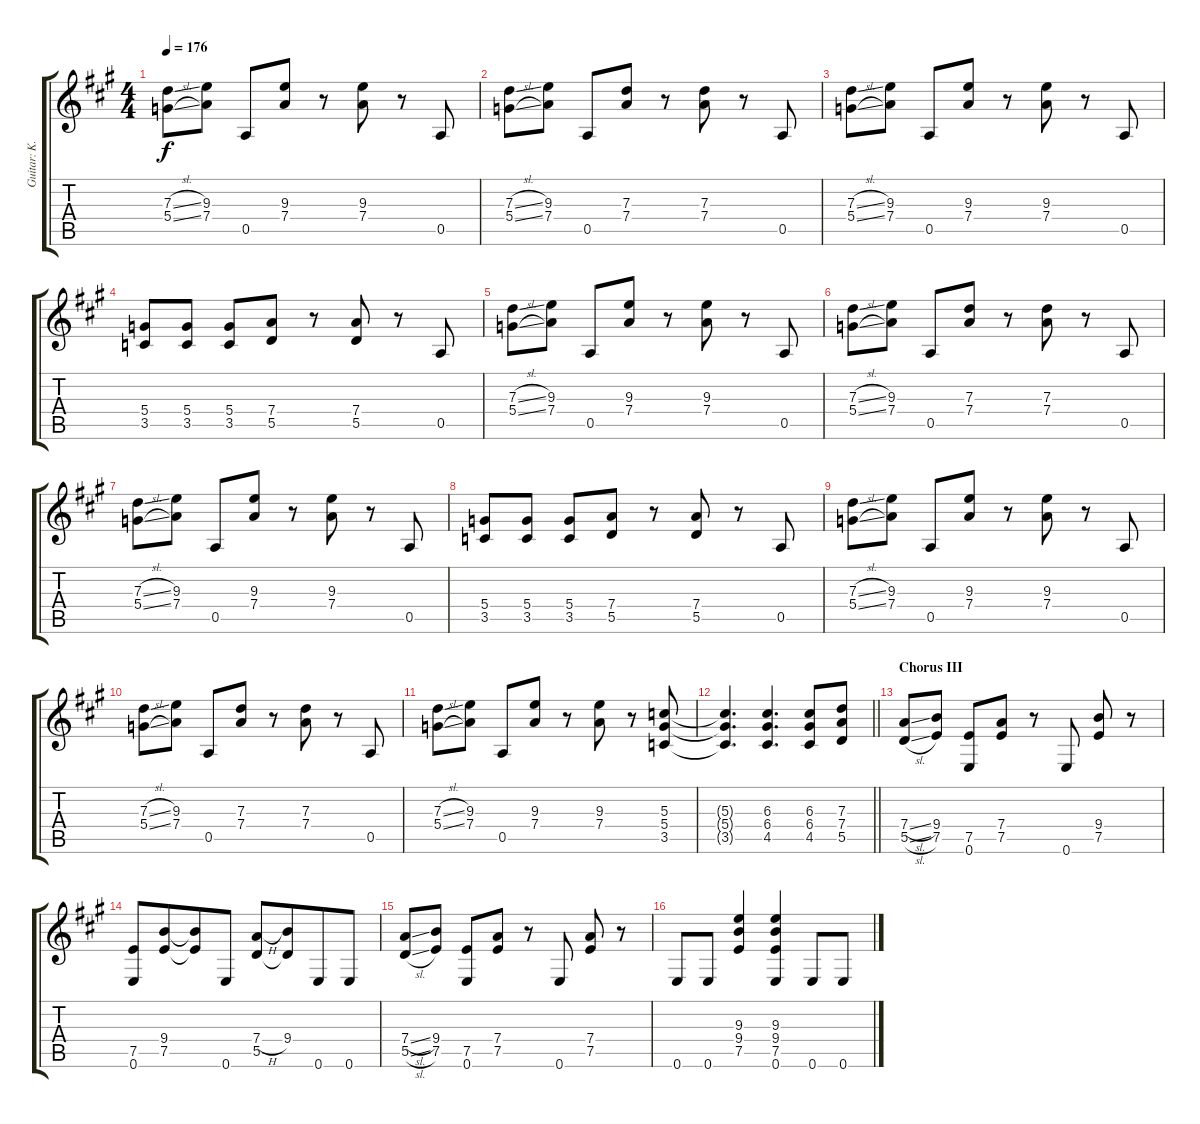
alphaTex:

\track ("Guitar: K.K." "Guitar: K.") {instrument overdrivenguitar}
\staff {score tabs}
\tuning (E4 B3 G3 D3 A2 E2) {hide}
\ts (4 4)
\tempo 176
\clef g2
\ks a
(7.3{sl} 5.4{sl}).8{dy f} (9.3 7.4).8 0.5.8 (9.3 7.4).8 r.8 (9.3 7.4).8 r.8 0.5.8 |
(7.3{sl} 5.4{sl}).8 (9.3 7.4).8 0.5.8 (7.3 7.4).8 r.8 (7.3 7.4).8 r.8 0.5.8 |
(7.3{sl} 5.4{sl}).8 (9.3 7.4).8 0.5.8 (9.3 7.4).8 r.8 (9.3 7.4).8 r.8 0.5.8 |
(5.4 3.5).8 (5.4 3.5).8 (5.4 3.5).8 (7.4 5.5).8 r.8 (7.4 5.5).8 r.8 0.5.8 |
(7.3{sl} 5.4{sl}).8 (9.3 7.4).8 0.5.8 (9.3 7.4).8 r.8 (9.3 7.4).8 r.8 0.5.8 |
(7.3{sl} 5.4{sl}).8 (9.3 7.4).8 0.5.8 (7.3 7.4).8 r.8 (7.3 7.4).8 r.8 0.5.8 |
(7.3{sl} 5.4{sl}).8 (9.3 7.4).8 0.5.8 (9.3 7.4).8 r.8 (9.3 7.4).8 r.8 0.5.8 |
(5.4 3.5).8 (5.4 3.5).8 (5.4 3.5).8 (7.4 5.5).8 r.8 (7.4 5.5).8 r.8 0.5.8 |
(7.3{sl} 5.4{sl}).8 (9.3 7.4).8 0.5.8 (9.3 7.4).8 r.8 (9.3 7.4).8 r.8 0.5.8 |
(7.3{sl} 5.4{sl}).8 (9.3 7.4).8 0.5.8 (7.3 7.4).8 r.8 (7.3 7.4).8 r.8 0.5.8 |
(7.3{sl} 5.4{sl}).8 (9.3 7.4).8 0.5.8 (9.3 7.4).8 r.8 (9.3 7.4).8 r.8 (5.3 5.4 3.5).8 |
\barLineRight lightlight
(5.3{t} 5.4{t} 3.5{t}).4{d} (6.3 6.4 4.5).4{d} (6.3 6.4 4.5).8 (7.3 7.4 5.5).8 |
\section ("" "Chorus III")
(7.4{sl} 5.5{sl}).8 (9.4 7.5).8 (7.5 0.6).8 (7.4 7.5).8 r.8 0.6.8 (9.4 7.5).8 r.8 |
(7.5 0.6).8 (9.4 7.5).8{beam merge} (9.4{t} 7.5{t}).8 0.6.8{beam split} (7.4{h} 5.5).8{beam merge} (9.4 5.5{t}).8{beam merge} 0.6.8 0.6.8 |
(7.4{sl} 5.5{sl}).8 (9.4 7.5).8 (7.5 0.6).8 (7.4 7.5).8 r.8 0.6.8 (7.4 7.5).8 r.8 |
0.6.8 0.6.8 (9.3 9.4 7.5).4 (9.3 9.4 7.5 0.6).4 0.6.8 0.6.8
